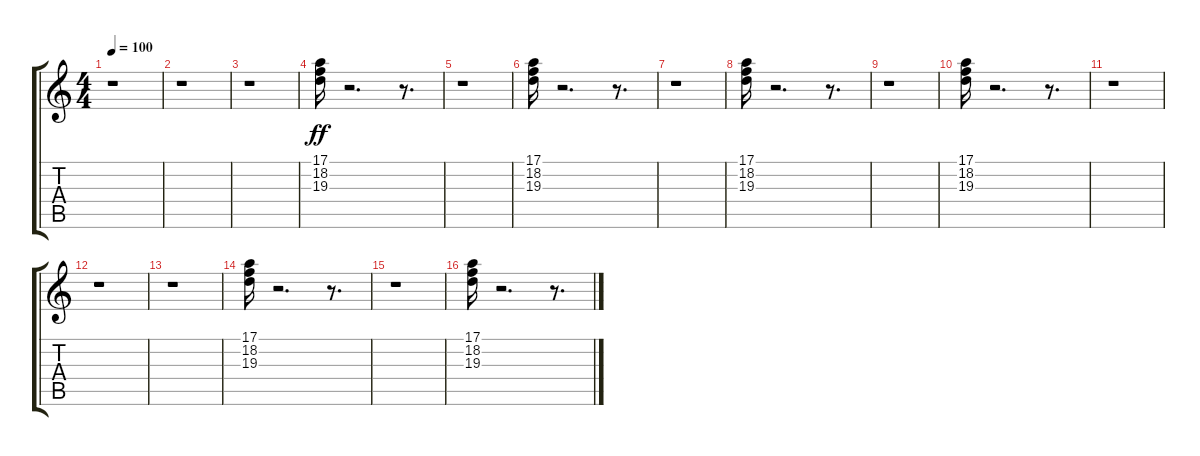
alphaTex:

\track "" {instrument brasssection}
\staff {score tabs}
\tuning (E4 B3 G3 D3 A2 E2) {hide}
\ts (4 4)
\tempo 100
\clef g2
\ks c
r.1{dy ff} |
r.1 |
r.1 |
(17.1 18.2 19.3).16 r.2{d} r.8{d} |
r.1 |
(17.1 18.2 19.3).16 r.2{d} r.8{d} |
r.1 |
(17.1 18.2 19.3).16 r.2{d} r.8{d} |
r.1 |
(17.1 18.2 19.3).16 r.2{d} r.8{d} |
r.1 |
r.1 |
r.1 |
(17.1 18.2 19.3).16 r.2{d} r.8{d} |
r.1 |
(17.1 18.2 19.3).16 r.2{d} r.8{d}
